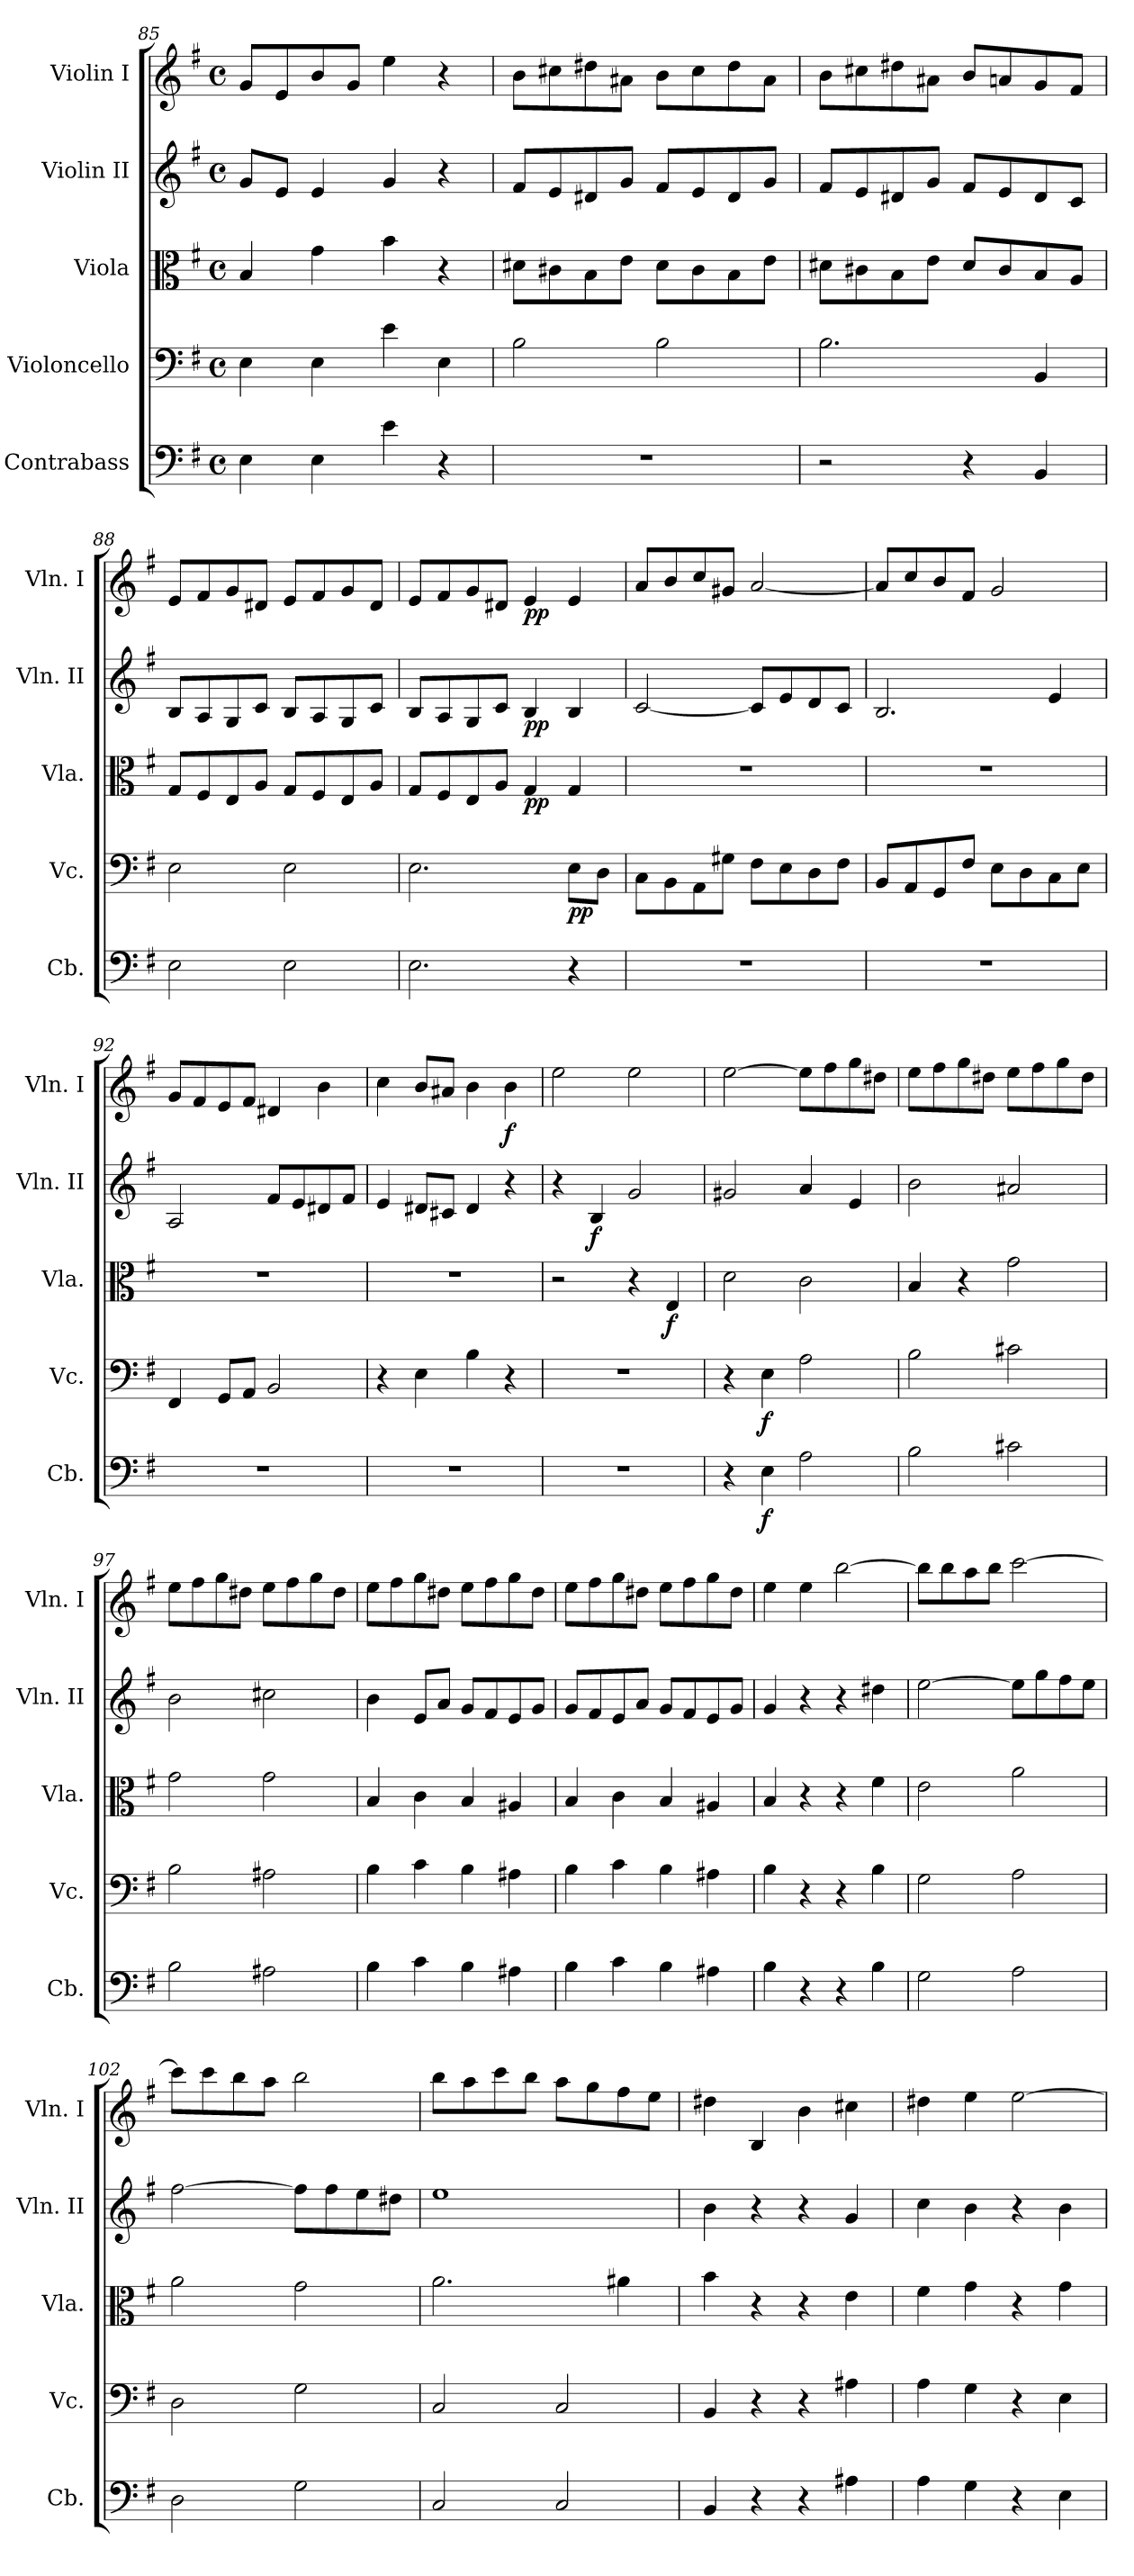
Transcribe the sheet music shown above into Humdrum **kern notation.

**kern	**dynam	**kern	**dynam	**kern	**dynam	**kern	**dynam	**kern	**dynam
*part5	*part5	*part4	*part4	*part3	*part3	*part2	*part2	*part1	*part1
*staff5	*staff5	*staff4	*staff4	*staff3	*staff3	*staff2	*staff2	*staff1	*staff1
*I"Contrabass	*	*I"Violoncello	*	*I"Viola	*	*I"Violin II	*	*I"Violin I	*
*I'Cb.	*	*I'Vc.	*	*I'Vla.	*	*I'Vln. II	*	*I'Vln. I	*
*clefF4	*	*clefF4	*	*clefC3	*	*clefG2	*	*clefG2	*
*ITrd7c12	*	*	*	*	*	*	*	*	*
*k[f#]	*	*k[f#]	*	*k[f#]	*	*k[f#]	*	*k[f#]	*
*M4/4	*	*M4/4	*	*M4/4	*	*M4/4	*	*M4/4	*
*met(c)	*	*met(c)	*	*met(c)	*	*met(c)	*	*met(c)	*
=85	=85	=85	=85	=85	=85	=85	=85	=85	=85
4EE\	.	4E\	.	4B/	.	8g/L	.	8g/L	.
.	.	.	.	.	.	8e/J	.	8e/	.
4EE\	.	4E\	.	4g\	.	4e/	.	8b/	.
.	.	.	.	.	.	.	.	8g/J	.
4E\	.	4e\	.	4b\	.	4g/	.	4ee\	.
4r	.	4E\	.	4r	.	4r	.	4r	.
!!LO:PB:g=z
=86	=86	=86	=86	=86	=86	=86	=86	=86	=86
1r	.	2B\	.	8d#X\L	.	8f#/L	.	8b\L	.
.	.	.	.	8c#X\	.	8e/	.	8cc#X\	.
.	.	.	.	8B\	.	8d#X/	.	8dd#X\	.
.	.	.	.	8e\J	.	8g/J	.	8a#X\J	.
.	.	2B\	.	8d#\L	.	8f#/L	.	8b\L	.
.	.	.	.	8c#\	.	8e/	.	8cc#\	.
.	.	.	.	8B\	.	8d#/	.	8dd#\	.
.	.	.	.	8e\J	.	8g/J	.	8a#\J	.
=87	=87	=87	=87	=87	=87	=87	=87	=87	=87
2r	.	2.B\	.	8d#X\L	.	8f#/L	.	8b\L	.
.	.	.	.	8c#X\	.	8e/	.	8cc#X\	.
.	.	.	.	8B\	.	8d#X/	.	8dd#X\	.
.	.	.	.	8e\J	.	8g/J	.	8a#X\J	.
4r	.	.	.	8d#/L	.	8f#/L	.	8b/L	.
.	.	.	.	8c#/	.	8e/	.	8an/	.
4BBB/	.	4BB/	.	8B/	.	8d#/	.	8g/	.
.	.	.	.	8A/J	.	8c/J	.	8f#/J	.
=88	=88	=88	=88	=88	=88	=88	=88	=88	=88
2EE\	.	2E\	.	8G/L	.	8B/L	.	8e/L	.
.	.	.	.	8F#/	.	8A/	.	8f#/	.
.	.	.	.	8E/	.	8G/	.	8g/	.
.	.	.	.	8A/J	.	8c/J	.	8d#X/J	.
2EE\	.	2E\	.	8G/L	.	8B/L	.	8e/L	.
.	.	.	.	8F#/	.	8A/	.	8f#/	.
.	.	.	.	8E/	.	8G/	.	8g/	.
.	.	.	.	8A/J	.	8c/J	.	8d#/J	.
=89	=89	=89	=89	=89	=89	=89	=89	=89	=89
2.EE\	.	2.E\	.	8G/L	.	8B/L	.	8e/L	.
.	.	.	.	8F#/	.	8A/	.	8f#/	.
.	.	.	.	8E/	.	8G/	.	8g/	.
.	.	.	.	8A/J	.	8c/J	.	8d#X/J	.
!	!	!	!	!	!LO:DY:b	!	!LO:DY:b	!	!LO:DY:b
.	.	.	.	4G/	pp	4B/	pp	4e/	pp
!	!	!	!LO:DY:b	!	!	!	!	!	!
4r	.	8E\L	pp	4G/	.	4B/	.	4e/	.
.	.	8D\J	.	.	.	.	.	.	.
!!LO:LB:g=z
=90	=90	=90	=90	=90	=90	=90	=90	=90	=90
1r	.	8C\L	.	1r	.	[2c/	.	8a/L	.
.	.	8BB\	.	.	.	.	.	8b/	.
.	.	8AA\	.	.	.	.	.	8cc/	.
.	.	8G#X\J	.	.	.	.	.	8g#X/J	.
.	.	8F#\L	.	.	.	8c/L]	.	[2a/	.
.	.	8E\	.	.	.	8e/	.	.	.
.	.	8D\	.	.	.	8d/	.	.	.
.	.	8F#\J	.	.	.	8c/J	.	.	.
=91	=91	=91	=91	=91	=91	=91	=91	=91	=91
1r	.	8BB/L	.	1r	.	2.B/	.	8a/L]	.
.	.	8AA/	.	.	.	.	.	8cc/	.
.	.	8GG/	.	.	.	.	.	8b/	.
.	.	8F#/J	.	.	.	.	.	8f#/J	.
.	.	8E\L	.	.	.	.	.	2g/	.
.	.	8D\	.	.	.	.	.	.	.
.	.	8C\	.	.	.	4e/	.	.	.
.	.	8E\J	.	.	.	.	.	.	.
=92	=92	=92	=92	=92	=92	=92	=92	=92	=92
1r	.	4FF#/	.	1r	.	2A/	.	8g/L	.
.	.	.	.	.	.	.	.	8f#/	.
.	.	8GG/L	.	.	.	.	.	8e/	.
.	.	8AA/J	.	.	.	.	.	8f#/J	.
.	.	2BB/	.	.	.	8f#/L	.	4d#X/	.
.	.	.	.	.	.	8e/	.	.	.
.	.	.	.	.	.	8d#X/	.	4b\	.
.	.	.	.	.	.	8f#/J	.	.	.
=93	=93	=93	=93	=93	=93	=93	=93	=93	=93
1r	.	4r	.	1r	.	4e/	.	4cc\	.
.	.	4E\	.	.	.	8d#X/L	.	8b/L	.
.	.	.	.	.	.	8c#X/J	.	8a#X/J	.
.	.	4B\	.	.	.	4d#/	.	4b\	.
!	!	!	!	!	!	!	!	!	!LO:DY:b
.	.	4r	.	.	.	4r	.	4b\	f
=94	=94	=94	=94	=94	=94	=94	=94	=94	=94
1r	.	1r	.	2r	.	4r	.	2ee\	.
!	!	!	!	!	!	!	!LO:DY:b	!	!
.	.	.	.	.	.	4B/	f	.	.
.	.	.	.	4r	.	2g/	.	2ee\	.
!	!	!	!	!	!LO:DY:b	!	!	!	!
.	.	.	.	4E/	f	.	.	.	.
!!LO:PB:g=z
=95	=95	=95	=95	=95	=95	=95	=95	=95	=95
4r	.	4r	.	2d\	.	2g#X/	.	[2ee\	.
!	!LO:DY:b	!	!LO:DY:b	!	!	!	!	!	!
4EE\	f	4E\	f	.	.	.	.	.	.
2AA\	.	2A\	.	2c\	.	4a/	.	8ee\L]	.
.	.	.	.	.	.	.	.	8ff#\	.
.	.	.	.	.	.	4e/	.	8gg\	.
.	.	.	.	.	.	.	.	8dd#X\J	.
=96	=96	=96	=96	=96	=96	=96	=96	=96	=96
2BB\	.	2B\	.	4B/	.	2b\	.	8ee\L	.
.	.	.	.	.	.	.	.	8ff#\	.
.	.	.	.	4r	.	.	.	8gg\	.
.	.	.	.	.	.	.	.	8dd#X\J	.
2C#X\	.	2c#X\	.	2g\	.	2a#X/	.	8ee\L	.
.	.	.	.	.	.	.	.	8ff#\	.
.	.	.	.	.	.	.	.	8gg\	.
.	.	.	.	.	.	.	.	8dd#\J	.
=97	=97	=97	=97	=97	=97	=97	=97	=97	=97
2BB\	.	2B\	.	2g\	.	2b\	.	8ee\L	.
.	.	.	.	.	.	.	.	8ff#\	.
.	.	.	.	.	.	.	.	8gg\	.
.	.	.	.	.	.	.	.	8dd#X\J	.
2AA#X\	.	2A#X\	.	2g\	.	2cc#X\	.	8ee\L	.
.	.	.	.	.	.	.	.	8ff#\	.
.	.	.	.	.	.	.	.	8gg\	.
.	.	.	.	.	.	.	.	8dd#\J	.
=98	=98	=98	=98	=98	=98	=98	=98	=98	=98
4BB\	.	4B\	.	4B/	.	4b\	.	8ee\L	.
.	.	.	.	.	.	.	.	8ff#\	.
4C\	.	4c\	.	4c\	.	8e/L	.	8gg\	.
.	.	.	.	.	.	8a/J	.	8dd#X\J	.
4BB\	.	4B\	.	4B/	.	8g/L	.	8ee\L	.
.	.	.	.	.	.	8f#/	.	8ff#\	.
4AA#X\	.	4A#X\	.	4A#X/	.	8e/	.	8gg\	.
.	.	.	.	.	.	8g/J	.	8dd#\J	.
=99	=99	=99	=99	=99	=99	=99	=99	=99	=99
4BB\	.	4B\	.	4B/	.	8g/L	.	8ee\L	.
.	.	.	.	.	.	8f#/	.	8ff#\	.
4C\	.	4c\	.	4c\	.	8e/	.	8gg\	.
.	.	.	.	.	.	8a/J	.	8dd#X\J	.
4BB\	.	4B\	.	4B/	.	8g/L	.	8ee\L	.
.	.	.	.	.	.	8f#/	.	8ff#\	.
4AA#X\	.	4A#X\	.	4A#X/	.	8e/	.	8gg\	.
.	.	.	.	.	.	8g/J	.	8dd#\J	.
!!LO:LB:g=z
=100	=100	=100	=100	=100	=100	=100	=100	=100	=100
4BB\	.	4B\	.	4B/	.	4g/	.	4ee\	.
4r	.	4r	.	4r	.	4r	.	4ee\	.
4r	.	4r	.	4r	.	4r	.	[2bb\	.
4BB\	.	4B\	.	4f#\	.	4dd#X\	.	.	.
=101	=101	=101	=101	=101	=101	=101	=101	=101	=101
2GG\	.	2G\	.	2e\	.	[2ee\	.	8bb\L]	.
.	.	.	.	.	.	.	.	8bb\	.
.	.	.	.	.	.	.	.	8aa\	.
.	.	.	.	.	.	.	.	8bb\J	.
2AA\	.	2A\	.	2a\	.	8ee\L]	.	[2ccc\	.
.	.	.	.	.	.	8gg\	.	.	.
.	.	.	.	.	.	8ff#\	.	.	.
.	.	.	.	.	.	8ee\J	.	.	.
=102	=102	=102	=102	=102	=102	=102	=102	=102	=102
2DD\	.	2D\	.	2a\	.	[2ff#\	.	8ccc\L]	.
.	.	.	.	.	.	.	.	8ccc\	.
.	.	.	.	.	.	.	.	8bb\	.
.	.	.	.	.	.	.	.	8aa\J	.
2GG\	.	2G\	.	2g\	.	8ff#\L]	.	2bb\	.
.	.	.	.	.	.	8ff#\	.	.	.
.	.	.	.	.	.	8ee\	.	.	.
.	.	.	.	.	.	8dd#X\J	.	.	.
=103	=103	=103	=103	=103	=103	=103	=103	=103	=103
2CC/	.	2C/	.	2.a\	.	1ee	.	8bb\L	.
.	.	.	.	.	.	.	.	8aa\	.
.	.	.	.	.	.	.	.	8ccc\	.
.	.	.	.	.	.	.	.	8bb\J	.
2CC/	.	2C/	.	.	.	.	.	8aa\L	.
.	.	.	.	.	.	.	.	8gg\	.
.	.	.	.	4a#X\	.	.	.	8ff#\	.
.	.	.	.	.	.	.	.	8ee\J	.
=104	=104	=104	=104	=104	=104	=104	=104	=104	=104
4BBB/	.	4BB/	.	4b\	.	4b\	.	4dd#X\	.
4r	.	4r	.	4r	.	4r	.	4B/	.
4r	.	4r	.	4r	.	4r	.	4b\	.
4AA#X\	.	4A#X\	.	4e\	.	4g/	.	4cc#X\	.
!!LO:PB:g=z
=105	=105	=105	=105	=105	=105	=105	=105	=105	=105
4AA\	.	4A\	.	4f#\	.	4cc\	.	4dd#X\	.
4GG\	.	4G\	.	4g\	.	4b\	.	4ee\	.
4r	.	4r	.	4r	.	4r	.	[2ee\	.
4EE\	.	4E\	.	4g\	.	4b\	.	.	.
=	=	=	=	=	=	=	=	=	=
*-	*-	*-	*-	*-	*-	*-	*-	*-	*-
